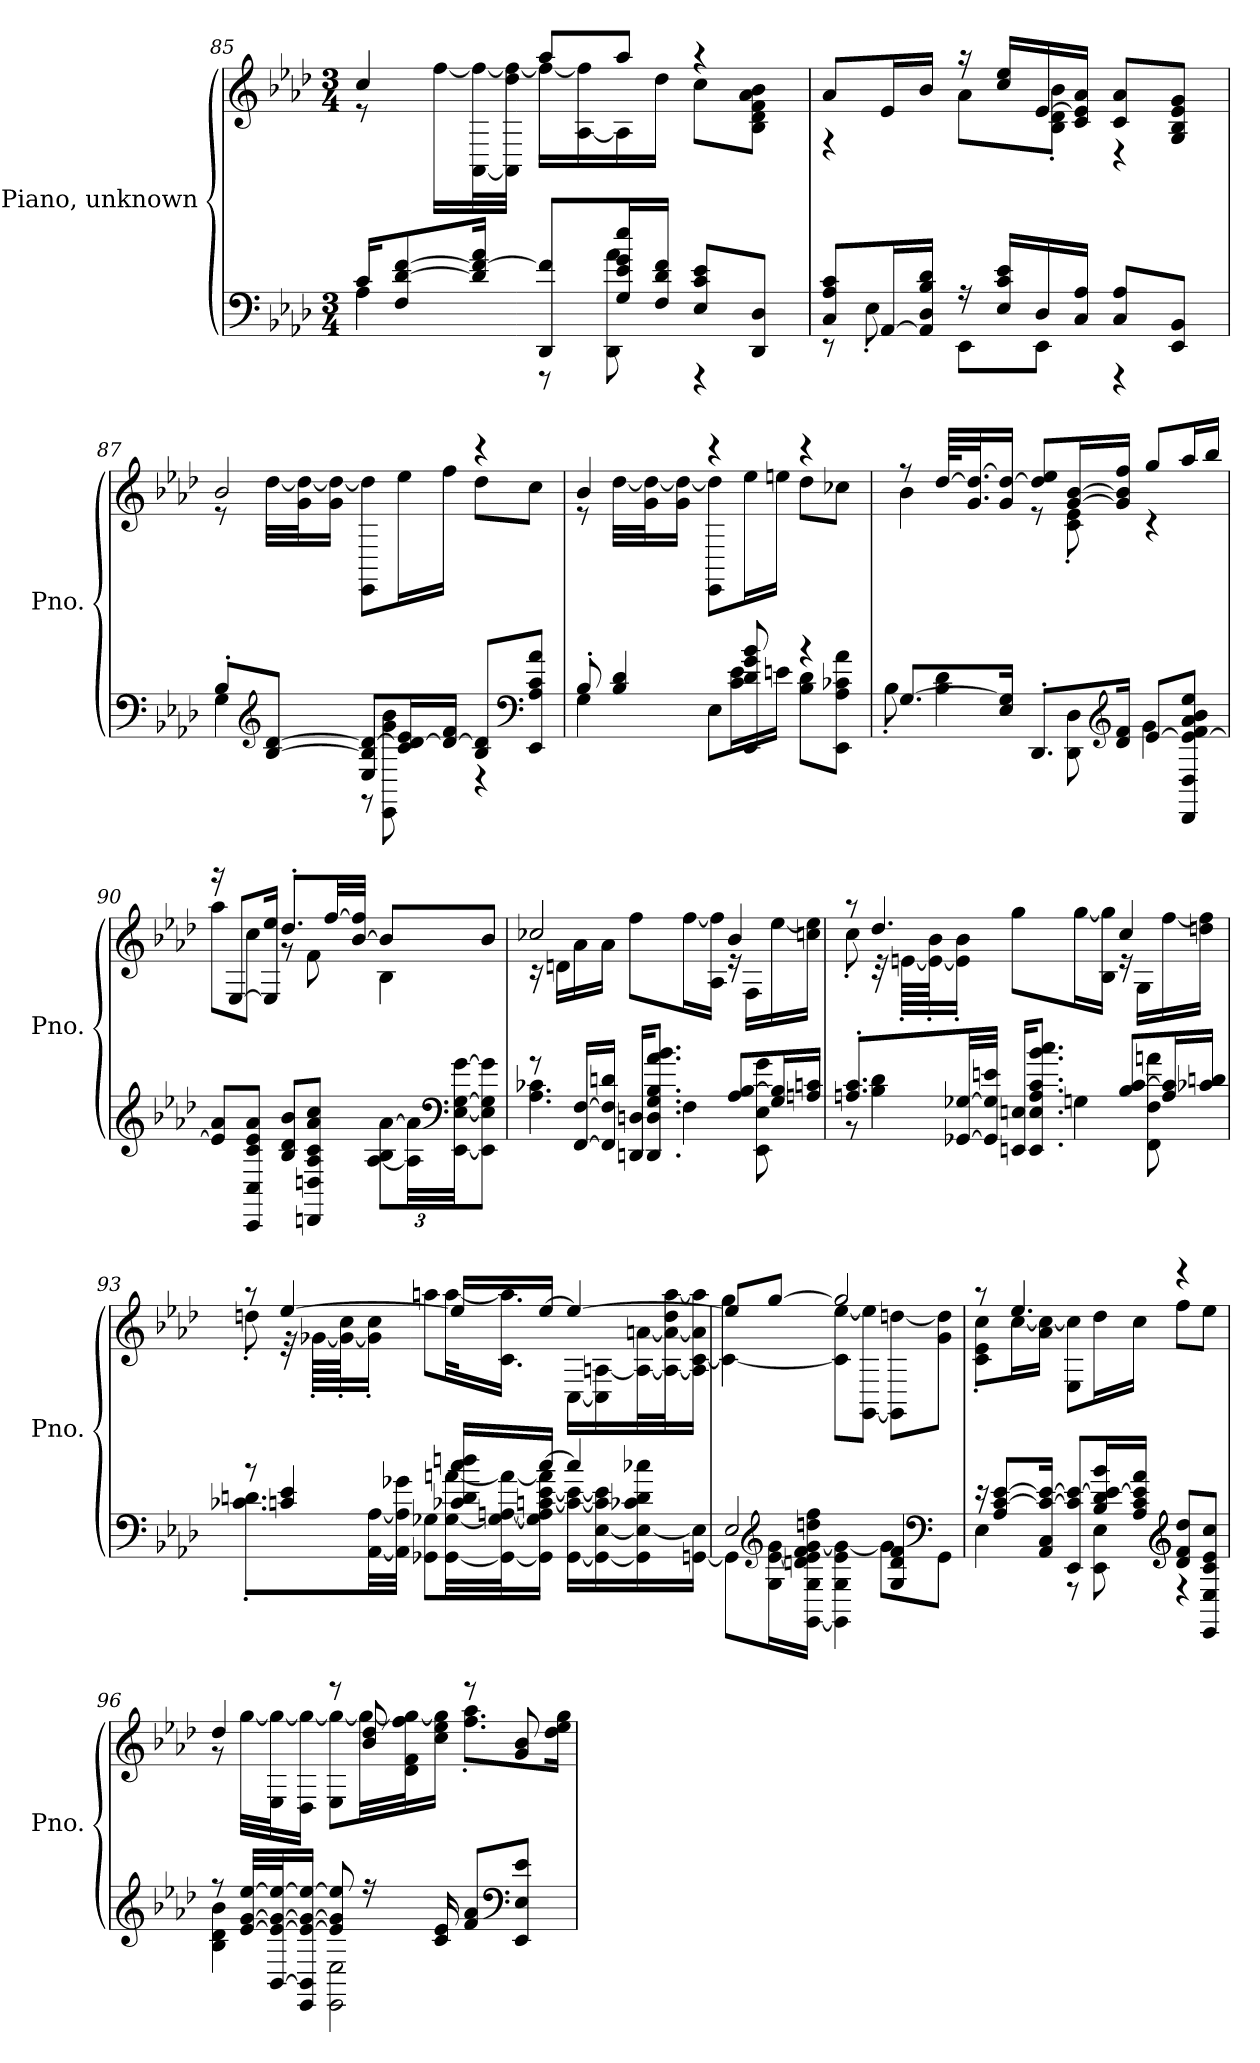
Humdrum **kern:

**kern	**kern
*part1	*part1
*staff2	*staff1
*I"Piano, unknown	*
*I'Pno.	*
!!LO:LB:g=z
*clefF4	*clefG2
*k[b-e-a-d-]	*k[b-e-a-d-]
*M3/4	*M3/4
=85	=85
*^	*^
16c/KL	4A-\	4cc/	8r
8F/ [8d-/ [8f/	.	.	.
.	.	.	[16ff\LL
16d-/] 16f/_ 16a-/Jk	.	.	[32AA-\ 32ff\_L
.	.	.	32AA-\] 32dd-\ 32ff\_JJJ
8DD-/ 8f/]L	8r	8aa-/L	16ff\LL_
.	.	.	[16A-\ 16ff\]
16G/ 16e-/ 16g/ 16ee-/L	8DD-\ 8a-\	8aa-/J	16A-\]
16F/ 16d-/ 16f/JJ	.	.	16dd-\JJ
8E-/ 8c/ 8e-/L	4r	4r	8cc\L
8DD-/ 8D-/J	.	.	8B-\ 8d-\ 8f\ 8a-\ 8b-\J
=86	=86	=86	=86
8C/ 8A-/ 8c/L	8r	8a-/L	4r
[16AA-/L	8E-'\	16e-/L	.
16AA-/] 16D-/ 16B-/ 16d-/JJ	.	16b-/JJ	.
16r	8EE-\L	16r	8a-\L
16E-/ 16c/ 16e-/LL	.	16cc/ 16ee-/LL	.
16D-/	8EE-\J	[16e-/	8B-\' 8d-\' 8b-\'J
16C/ 16A-/JJ	.	16c/ 16e-/] 16a-/JJ	.
8C/ 8A-/L	4r	8c/ 8a-/L	4r
8EE-/ 8BB-/J	.	8G/ 8B-/ 8e-/ 8g/J	.
!!LO:LB:g=z	!!
=87	=87	=87	=87
8B-'/L	4G\	2b-/	8r
*clefG2	*	*	*
[8B-/ [8d-/J	.	.	[32dd-\LLL
.	.	.	32g\ 32dd-\_J
.	.	.	16g\ 16dd-\_JJ
8E-/ 8B-/] 8d-/_L	8r	.	8EE-\ 8dd-\]L
16c/ 16d-/_ 16e-/L	8EE-\ 8g\ 8b-\	.	16ee-\L
16d-/_ 16f/JJ	.	.	16ff\JJ
8B-/ 8d-/]L	4r	4r	8dd-\L
*clefF4	*	*	*
8EE-/ 8A-/ 8c/ 8a-/J	.	.	8cc\J
=88	=88	=88	=88
8B-'/	4G\	4b-/	8r
4B-/ 4d-/	.	.	[32dd-\LLL
.	.	.	32g\ 32dd-\_J
.	.	.	16g\ 16dd-\_JJ
.	8E-\L	4r	8EE-\ 8dd-\]L
8EE-/ 8d-/ 8g/ 8b-/	16c\ 16e-\L	.	16ee-\L
.	16en\JJ	.	16een\JJ
4r	8B-\ 8d-\L	4r	8dd-\L
.	8EE-\ 8A-\ 8c-X\ 8a-\J	.	8cc-X\J
!!LO:LB:g=z	!!
=89	=89	=89	=89
[8.G/L	8B-'\	8r	4b-\
.	4B-\ 4d-\	[64dd-/KLLL	.
.	.	32.g/ 32.dd-/_J	.
16E-/ 16G/]Jk	.	16g/ 16dd-/_JJ	.
8.DD-'/L	.	8dd-/] 8ee-/L	8r
.	8DD-\ 8D-\	[16g/ [16b-/L	8c\' 8e-\'
*clefG2	*	*	*
16d-/ 16f/Jk	.	16g/] 16b-/] 16ff/JJ	.
[8e-/L	4g\	8gg/L	4r
8DD-/ 8D-/ 8e-/_ 8f/ 8a-/ 8b-/ 8ee-/J	.	16aa-/L	.
.	.	16bb-/JJ	.
*v	*v	*	*
=90	=90	=90
8e-/] 8a-/L	16r	8aa-\L
.	[8E-/L	.
8CC/ 8C/ 8c/ 8e-/ 8a-/J	.	8cc\J
.	16E-/] 16ee-/Jk	.
8B-/ 8d-/ 8b-/L	8.dd-'/L	8r
8DDn/ 8Dn/ 8A-/ 8c/ 8a-/ 8cc/J	.	8f\
.	[32ff/LL	.
.	[32b-/ 32ff/]JJJ	.
*Xbrackettup	*	*
[12A-\ 12B-\ [12a-\L	8b-/L]	4B-\
48A-\] 48a-\]LL	.	.
*clefF4	*	*
[48EE-\ [48E-\ [48G\ [48g\JJ	.	.
8EE-\] 8E-\] 8G\] 8g\]J	8b-/J	.
!!LO:PB:g=z	!!
=91	=91	=91
*^	*	*
8r	4.A-\ 4.c-X\	2cc-X/	16r
.	.	.	16dn\LL
[16FF/ [16F/LL	.	.	16a-\
16FF/] 16F/] 16dn/JJ	.	.	16a-\JJ
16DDn/ 16Dn/KL	.	.	8ff\L
8.DD/ 8.D/ 8.G/ 8.B-/ 8.a-/ 8.b-/J	.	.	.
.	4F\	.	[16ff\L
.	.	.	16A-\ 16ff\]JJ
8A-/ [8B-/L	.	4b-/	16r
.	.	.	16F\LL
16G/ 16B-/]L	8EE-\ 8E-\ 8g\	.	[16ee-\
16An/ 16cn/JJ	.	.	16ccn\ 16ee-\]JJ
!!LO:LB:g=z	!!
=92	=92	=92	=92
8.An/' 8.c/'L	8r	8r	8cc'\
.	4B-\ 4d-\	4.dd-/	32r
.	.	.	[64en'\LLLL
.	.	.	64e\_' 64b-\'JJ
[32GG-X/ [32G-X/LL	.	.	16e\]' 16b-\'JJ
32GG-/] 32G-/] 32en/JJJ	.	.	.
16EEn/ 16En/KL	.	.	8gg\L
8.EE/ 8.E/ 8.A/ 8.c/ 8.b-/ 8.cc/J	.	.	.
.	4Gn\	.	[16gg\L
.	.	.	16B-\ 16gg\]JJ
8B-/ [8c/L	.	4cc/	16r
.	.	.	16G\LL
16A/ 16c/]L	8FF\ 8F\ 8an\	.	[16ff\
16c-X/ 16dn/JJ	.	.	16ddn\ 16ff\]JJ
!!LO:LB:g=z	!!
=93	=93	=93	=93
8r	8.c-X\' 8.dn\'L	8r	8ddn'\
4cn/ 4e-/	.	[4ee-/	32r
.	.	.	[64g-X'\LLLL
.	.	.	64g-\_' 64cc\'JJ
.	[32AA-\ [32A-\LL	.	16g-\]' 16cc\'JJ
.	32AA-\] 32A-\] 32g-X\JJJ	.	.
.	8GG-X\ 8G-X\L	.	8aan\L
16c-X/ 16d/ 16cc/ 16ddn/LL	[32GG-\ [32G-\ [32an\LL	16ee-/LL]	[32aa\KL
.	32GG-\_ 32G-\_ [32An\ 32a\_J	.	16.c\ 16.aa\]JJ
[16cc/JJ	16GG-\] 16G-\] 16A\] [16cn\ [16e-\ 16a\]JJ	[16ee-/JJ	.
4cc/]	[16GG-\ 16c\_ 16e-\_LL	4ee-/_	[16C\LL
.	16GG-\_ [16E-\ 16c\] 16e-\]	.	16C\] [16An\
.	16GG-\] 16E-\_ 16c-X\ 16d\ 16cc-X\	.	32A\_ [32an\L
.	.	.	32A\_ 32a\_ 32dd\ [32aa\J
.	[16GGn\ 16E-\]JJ	.	16A\] [16c\ 16a\] 16aa\]JJ
!!LO:LB:g=z	!!
=94	=94	=94	=94
2E-/	8GG\L]	8ee-/L]	4c\_ 4gg\
*clefG2	*	*	*
.	16G\ [16e-\ 16g\L	[8gg/J	.
.	[16GG\ 16G\ 16dn\ 16e-\] 16f\ [16g\ 16ddn\ 16ff\JJ	.	.
.	4GG\] 4G\ 4e-\ 4g\_	2gg/]	8c\] [8ee-\L
.	.	.	[8GG\ 8ee-\]J
4G/ 4d/ 4f/	8g\L]	.	8GG\] [8ddn\L
*clefF4	*	*	*
.	8GG\J	.	8g\ 8dd\]J
=95	=95	=95	=95
16r	4E-\	8r	8c\' 8e-\' 8cc\'L
8A-/ [8c/ [8e-/L	.	.	.
.	.	4.ee-/	[16cc\L
16AA-/ 16C/ 16c/_ 16e-/_Jk	.	.	16a-\ 16cc\_JJ
8EE-/ 8c/] 8e-/_L	8r	.	8E-\ 8cc\]L
16B-/ 16d-/ 16e-/_ 16b-/L	8EE-\ 8E-\	.	16dd-\L
16A-/ 16c/ 16e-/] 16a-/JJ	.	.	16cc\JJ
*clefG2	*	*	*
8d-/ 8f/ 8dd-/L	4r	4r	8ff\L
8EE-/ 8E-/ 8c/ 8e-/ 8cc/J	.	.	8ee-\J
!!LO:LB:g=z	!!
=96	=96	=96	=96
8r	4B-\ 4d-\ 4b-\	4dd-/	8r
[32e-/ [32g/ [32ee-/LLL	.	.	[32gg\LLL
[32BB-/ 32e-/_ 32g/_ 32ee-/_J	.	.	32E-\ 32gg\_J
16EE-/ 16BB-/] 16e-/_ 16g/_ 16ee-/_JJ	.	.	16D-\ 16gg\_JJ
8e-/] 8g/] 8ee-/]	2EE-\ 2E-\	8r	8E-\ 8gg\_L
16r	.	8b-/ 8dd-/	32gg\LL_
.	.	.	32d-\ 32f\ 32ff\ 32gg\_J
16c/ 16e-/	.	.	16cc\ 16ee-\ 16gg\]JJ
8f/ 8a-/L	.	8r	8.ff\' 8.aa-\'L
*clefF4	*	*	*
8EE-/ 8E-/ 8e-/J	.	8g/ 8b-/	.
.	.	.	16dd-\ 16ee-\ 16gg\Jk
*v	*v	*	*
*	*v	*v
=	=
*-	*-
